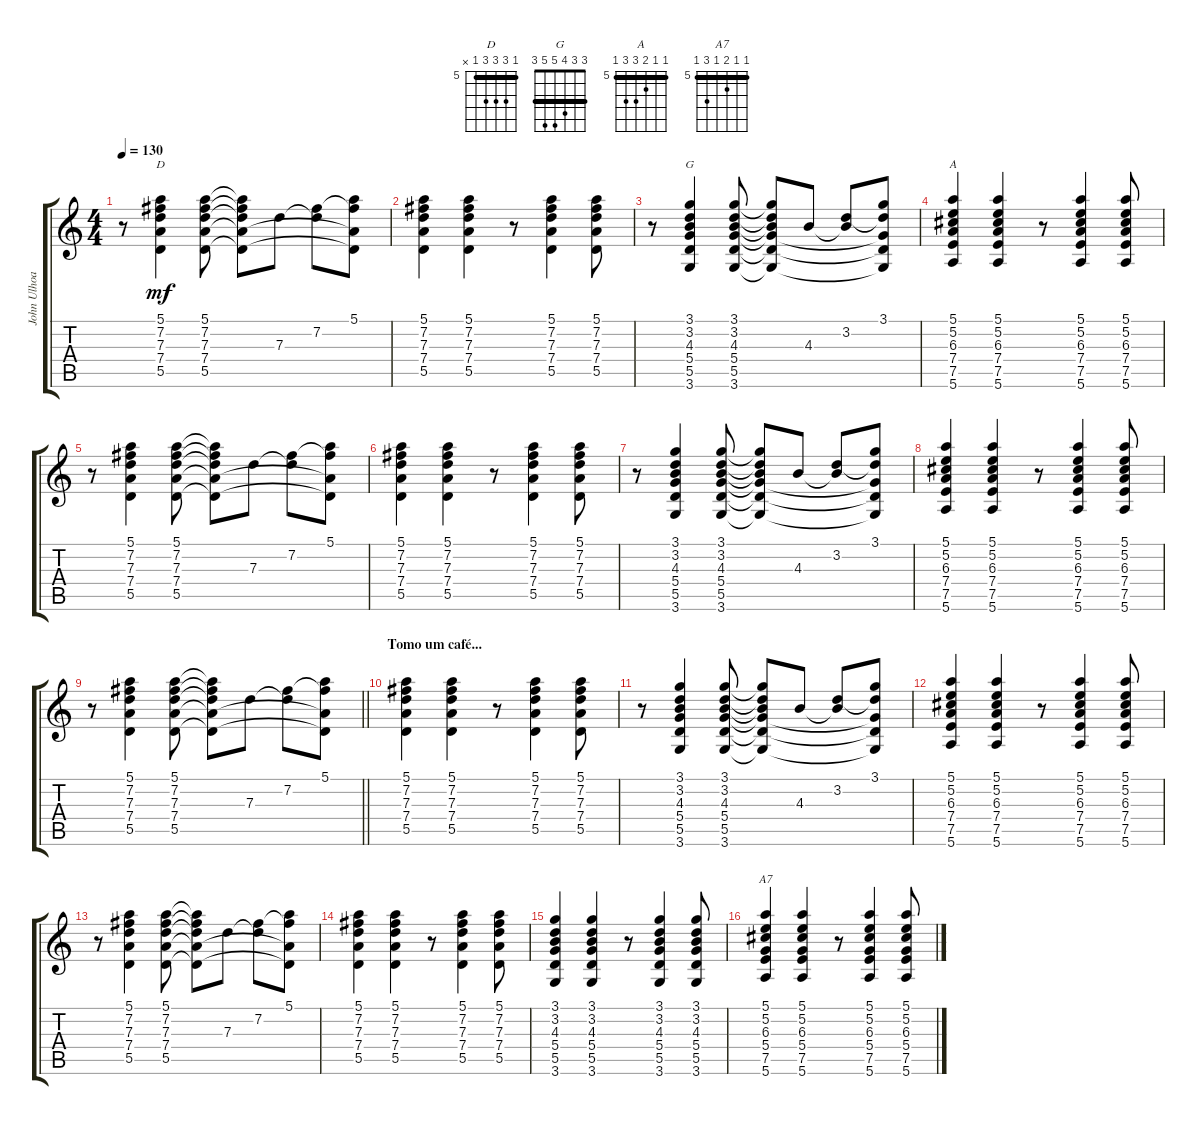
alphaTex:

\track ("John Ulhoa" "John Ulhoa") {instrument acousticguitarsteel}
\staff {score tabs}
\tuning (E4 B3 G3 D3 A2 E2) {hide}
\chord ("D" 5 7 7 7 5 x) {firstfret 5 barre 5}
\chord ("G" 3 3 4 5 5 3) {barre 3}
\chord ("A" 5 5 6 7 7 5) {firstfret 5 barre 5}
\chord ("A7" 5 5 6 5 7 5) {firstfret 5 barre 5}
\ts (4 4)
\tempo 130
\clef g2
\ks c
r.8{dy mf} (5.1 7.2 7.3 7.4 5.5).4{ch "D"} (5.1 7.2 7.3 7.4 5.5).8 (5.1{t} 7.2{t} 7.3{t} 7.4{t} 5.5{t}).8 7.3.8 (7.2 7.3{t}).8 (5.1 7.2{t} 7.4{t} 5.5{t}).8 |
(5.1 7.2 7.3 7.4 5.5).4 (5.1 7.2 7.3 7.4 5.5).4 r.8 (5.1 7.2 7.3 7.4 5.5).4 (5.1 7.2 7.3 7.4 5.5).8 |
r.8 (3.1 3.2 4.3 5.4 5.5 3.6).4{ch "G"} (3.1 3.2 4.3 5.4 5.5 3.6).8 (3.1{t} 3.2{t} 4.3{t} 5.4{t} 5.5{t} 3.6{t}).8 4.3.8 (3.2 4.3{t}).8 (3.1 3.2{t} 5.4{t} 5.5{t} 3.6{t}).8 |
(5.1 5.2 6.3 7.4 7.5 5.6).4{ch "A"} (5.1 5.2 6.3 7.4 7.5 5.6).4 r.8 (5.1 5.2 6.3 7.4 7.5 5.6).4 (5.1 5.2 6.3 7.4 7.5 5.6).8 |
r.8 (5.1 7.2 7.3 7.4 5.5).4 (5.1 7.2 7.3 7.4 5.5).8 (5.1{t} 7.2{t} 7.3{t} 7.4{t} 5.5{t}).8 7.3.8 (7.2 7.3{t}).8 (5.1 7.2{t} 7.4{t} 5.5{t}).8 |
(5.1 7.2 7.3 7.4 5.5).4 (5.1 7.2 7.3 7.4 5.5).4 r.8 (5.1 7.2 7.3 7.4 5.5).4 (5.1 7.2 7.3 7.4 5.5).8 |
r.8 (3.1 3.2 4.3 5.4 5.5 3.6).4 (3.1 3.2 4.3 5.4 5.5 3.6).8 (3.1{t} 3.2{t} 4.3{t} 5.4{t} 5.5{t} 3.6{t}).8 4.3.8 (3.2 4.3{t}).8 (3.1 3.2{t} 5.4{t} 5.5{t} 3.6{t}).8 |
(5.1 5.2 6.3 7.4 7.5 5.6).4 (5.1 5.2 6.3 7.4 7.5 5.6).4 r.8 (5.1 5.2 6.3 7.4 7.5 5.6).4 (5.1 5.2 6.3 7.4 7.5 5.6).8 |
\barLineRight lightlight
r.8 (5.1 7.2 7.3 7.4 5.5).4 (5.1 7.2 7.3 7.4 5.5).8 (5.1{t} 7.2{t} 7.3{t} 7.4{t} 5.5{t}).8 7.3.8 (7.2 7.3{t}).8 (5.1 7.2{t} 7.4{t} 5.5{t}).8 |
\section ("" "Tomo um café...")
(5.1 7.2 7.3 7.4 5.5).4 (5.1 7.2 7.3 7.4 5.5).4 r.8 (5.1 7.2 7.3 7.4 5.5).4 (5.1 7.2 7.3 7.4 5.5).8 |
r.8 (3.1 3.2 4.3 5.4 5.5 3.6).4 (3.1 3.2 4.3 5.4 5.5 3.6).8 (3.1{t} 3.2{t} 4.3{t} 5.4{t} 5.5{t} 3.6{t}).8 4.3.8 (3.2 4.3{t}).8 (3.1 3.2{t} 5.4{t} 5.5{t} 3.6{t}).8 |
(5.1 5.2 6.3 7.4 7.5 5.6).4 (5.1 5.2 6.3 7.4 7.5 5.6).4 r.8 (5.1 5.2 6.3 7.4 7.5 5.6).4 (5.1 5.2 6.3 7.4 7.5 5.6).8 |
r.8 (5.1 7.2 7.3 7.4 5.5).4 (5.1 7.2 7.3 7.4 5.5).8 (5.1{t} 7.2{t} 7.3{t} 7.4{t} 5.5{t}).8 7.3.8 (7.2 7.3{t}).8 (5.1 7.2{t} 7.4{t} 5.5{t}).8 |
(5.1 7.2 7.3 7.4 5.5).4 (5.1 7.2 7.3 7.4 5.5).4 r.8 (5.1 7.2 7.3 7.4 5.5).4 (5.1 7.2 7.3 7.4 5.5).8 |
(3.1 3.2 4.3 5.4 5.5 3.6).4 (3.1 3.2 4.3 5.4 5.5 3.6).4 r.8 (3.1 3.2 4.3 5.4 5.5 3.6).4 (3.1 3.2 4.3 5.4 5.5 3.6).8 |
(5.1 5.2 6.3 5.4 7.5 5.6).4{ch "A7"} (5.1 5.2 6.3 5.4 7.5 5.6).4 r.8 (5.1 5.2 6.3 5.4 7.5 5.6).4 (5.1 5.2 6.3 5.4 7.5 5.6).8
